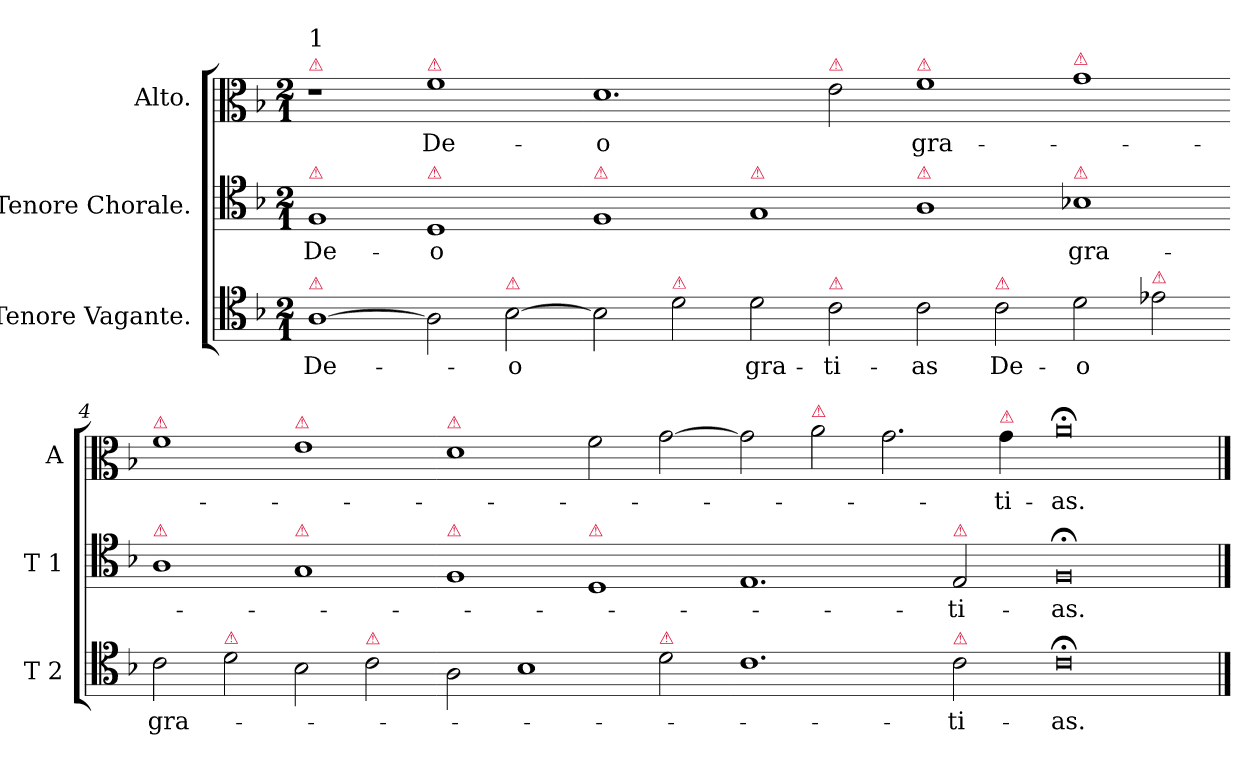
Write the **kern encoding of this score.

**kern	**text	**kern	**text	**kern	**text
*part3	*part3	*part2	*part2	*part1	*part1
*staff3	*staff3	*staff2	*staff2	*staff1	*staff1
*I"Tenore Vagante.	*	*I"Tenore Chorale.	*	*I"Alto.	*
*I'T 2	*	*I'T 1	*	*I'A	*
*clefC4	*	*clefC4	*	*clefC3	*
*k[b-]	*	*k[b-]	*	*k[b-]	*
*M2/1	*	*M2/1	*	*M2/1	*
=1	=1	=1	=1	=1	=1
!	!	!	!	!LO:TX:a:color=crimson:t=⚠	!
!	!	!	!	!LO:TX:a:t=1	!
!	!	!LO:TX:a:color=crimson:t=⚠	!	!	!
!LO:TX:a:color=crimson:t=⚠	!	!	!	!	!
[1A	De-	1F	De-	1r	.
!	!	!	!	!LO:TX:a:color=crimson:t=⚠	!
!	!	!LO:TX:a:color=crimson:t=⚠	!	!	!
2A]	.	1D	-o	1f	De-
!LO:TX:a:color=crimson:t=⚠	!	!	!	!	!
[2B-\	-o	.	.	.	.
=2-	=2-	=2-	=2-	=2-	=2-
!	!	!LO:TX:a:color=crimson:t=⚠	!	!	!
2B-]	.	1F	.	1.d	-o
!LO:TX:a:color=crimson:t=⚠	!	!	!	!	!
2d\	.	.	.	.	.
!	!	!LO:TX:a:color=crimson:t=⚠	!	!	!
2d\	gra-	1G	.	.	.
!	!	!	!	!LO:TX:a:color=crimson:t=⚠	!
!LO:TX:a:color=crimson:t=⚠	!	!	!	!	!
2c\	-ti-	.	.	2e\	.
=3-	=3-	=3-	=3-	=3-	=3-
!	!	!	!	!LO:TX:a:color=crimson:t=⚠	!
!	!	!LO:TX:a:color=crimson:t=⚠	!	!	!
2c\	-as	1A	.	1f	gra-
!LO:TX:a:color=crimson:t=⚠	!	!	!	!	!
2c\	De-	.	.	.	.
!	!	!	!	!LO:TX:a:color=crimson:t=⚠	!
!	!	!LO:TX:a:color=crimson:t=⚠	!	!	!
2d\	-o	1B-X	gra-	1g	.
!LO:TX:a:color=crimson:t=⚠	!	!	!	!	!
2e-X\	.	.	.	.	.
=4-	=4-	=4-	=4-	=4-	=4-
!	!	!	!	!LO:TX:a:color=crimson:t=⚠	!
!	!	!LO:TX:a:color=crimson:t=⚠	!	!	!
2c\	gra-	1A	.	1f	.
!LO:TX:a:color=crimson:t=⚠	!	!	!	!	!
2d\	.	.	.	.	.
!	!	!	!	!LO:TX:a:color=crimson:t=⚠	!
!	!	!LO:TX:a:color=crimson:t=⚠	!	!	!
2B-\	.	1G	.	1e	.
!LO:TX:a:color=crimson:t=⚠	!	!	!	!	!
2c\	.	.	.	.	.
=5-	=5-	=5-	=5-	=5-	=5-
!	!	!	!	!LO:TX:a:color=crimson:t=⚠	!
!	!	!LO:TX:a:color=crimson:t=⚠	!	!	!
2A\	.	1F	.	1d	.
1B-	.	.	.	.	.
!	!	!LO:TX:a:color=crimson:t=⚠	!	!	!
.	.	1D	.	2f\	.
!LO:TX:a:color=crimson:t=⚠	!	!	!	!	!
2d\	.	.	.	[2g\	.
=6-	=6-	=6-	=6-	=6-	=6-
1.c	.	1.E	.	2g\]	.
!	!	!	!	!LO:TX:a:color=crimson:t=⚠	!
.	.	.	.	2a\	.
.	.	.	.	2.g\	.
!	!	!LO:TX:a:color=crimson:t=⚠	!	!	!
!LO:TX:a:color=crimson:t=⚠	!	!	!	!	!
2c\	-ti-	2E/	-ti-	.	.
!	!	!	!	!LO:TX:a:color=crimson:t=⚠	!
.	.	.	.	4g\	-ti-
=7-	=7-	=7-	=7-	=7-	=7-
0c;<	-as.	0F;<	-as.	0a;<	-as.
==	==	==	==	==	==
*-	*-	*-	*-	*-	*-
